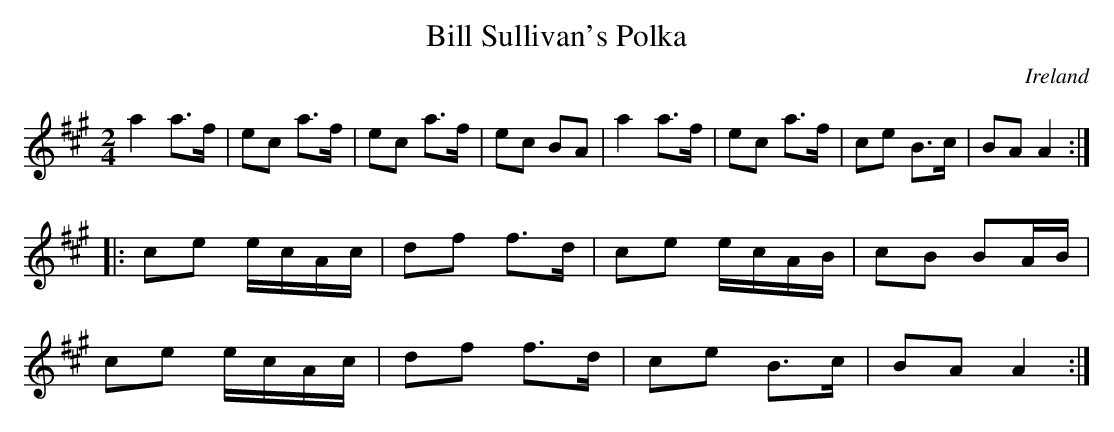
X:1
T:Bill Sullivan's Polka
M:2/4
L:1/8
O:Ireland
K:A
a2 a>f|ec a>f|ec a>f|ec BA|\
a2 a>f|ec a>f|ce B>c|BA A2:|
|:ce e/2c/2A/2c/2|df f>d|ce e/2c/2A/2B/2|cB BA/B/|
ce e/c/A/c/|df f>d|ce B>c |BA A2:|
